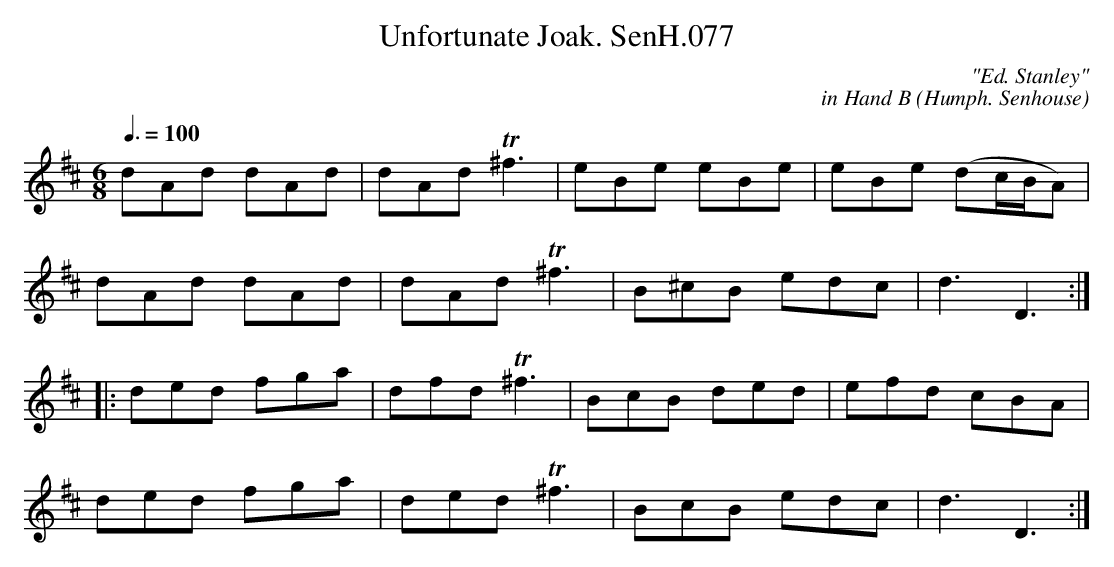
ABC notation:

X:1
T:Unfortunate Joak. SenH.077
C:"Ed. Stanley"
C:in Hand B (Humph. Senhouse)
Q:3/8=100
M:6/8
L:1/8
K:D
dAd dAd | dAd T^f3 | eBe eBe | eBe (dc/B/A) |
dAd dAd | dAd T^f3 | B^cB edc | d3D3 :|
|: ded fga | dfd T^f3 | BcB ded | efd cBA |
ded fga | ded T^f3 | BcB edc | d3D3 :|
